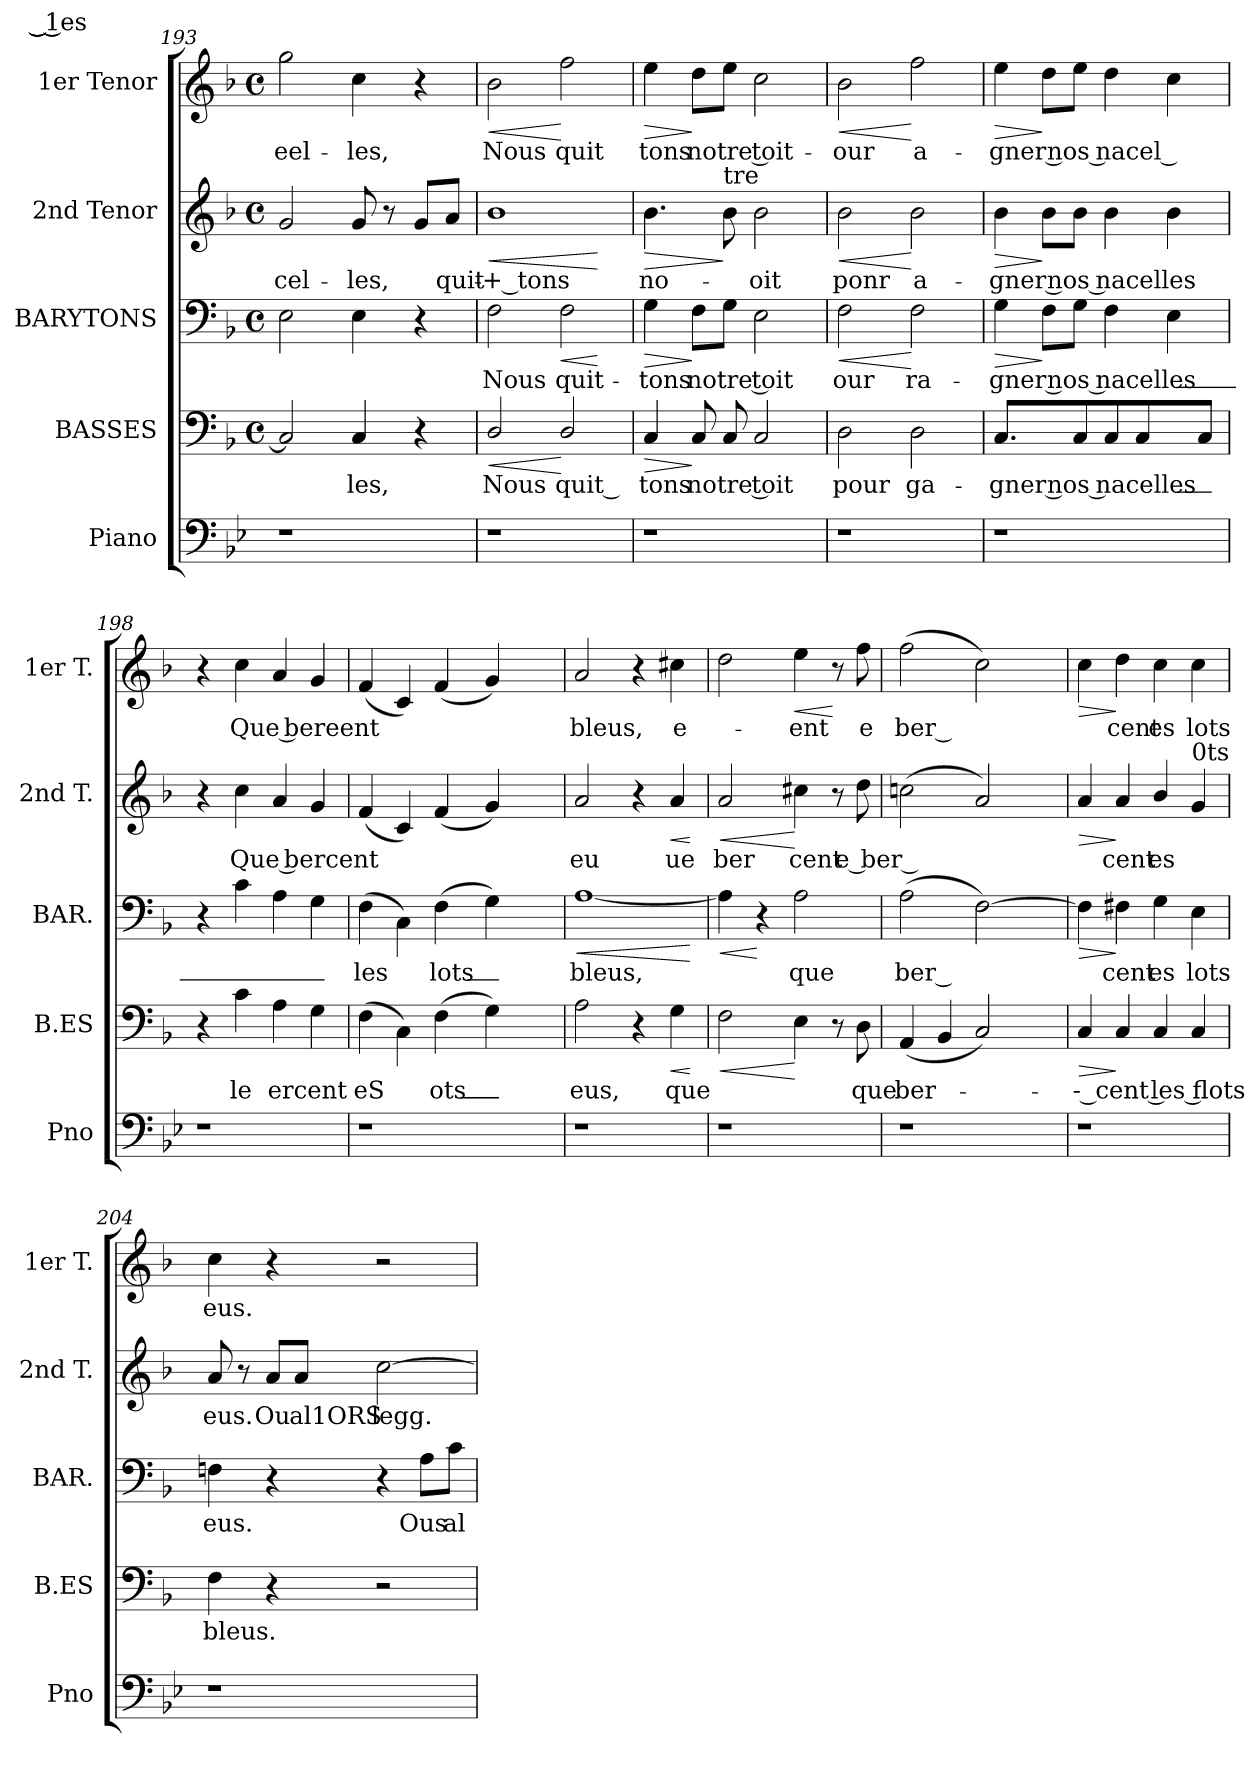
**kern	**kern	**text	**dynam	**kern	**text	**dynam	**kern	**text	**dynam	**kern	**text	**dynam
*part5	*part4	*part4	*part4	*part3	*part3	*part3	*part2	*part2	*part2	*part1	*part1	*part1
*staff5	*staff4	*staff4	*staff4	*staff3	*staff3	*staff3	*staff2	*staff2	*staff2	*staff1	*staff1	*staff1
*I"Piano	*I"BASSES	*	*	*I"BARYTONS	*	*	*I"2nd Tenor	*	*	*I"1er Tenor	*	*
*I'Pno	*I'B.ES	*	*	*I'BAR.	*	*	*I'2nd T.	*	*	*I'1er T.	*	*
*clefF4	*clefF4	*	*	*clefF4	*	*	*clefG2	*	*	*clefG2	*	*
*k[b-e-]	*k[b-]	*	*	*k[b-]	*	*	*k[b-]	*	*	*k[b-]	*	*
*	*M4/4	*	*	*M4/4	*	*	*M4/4	*	*	*M4/4	*	*
*	*met(c)	*	*	*met(c)	*	*	*met(c)	*	*	*met(c)	*	*
=193	=193	=193	=193	=193	=193	=193	=193	=193	=193	=193	=193	=193
1r	2C/]	.	.	2E\	.	.	2g/	-cel-	.	2gg\	-eel-	.
.	4C/	les,	.	4E\	.	.	8g/	-les,	.	4cc\	-les,	.
.	.	.	.	.	.	.	8r	Nous	.	.	.	.
.	4r	.	.	4r	.	.	8g/L	.	.	4r	.	.
.	.	.	.	.	.	.	8a/J	quit-	.	.	.	.
=194	=194	=194	=194	=194	=194	=194	=194	=194	=194	=194	=194	=194
!	!	!	!LO:HP:b	!	!	!	!	!	!LO:HP:b	!	!	!LO:HP:b
1r	2D/	Nous	<	2F\	-Nous	.	1b-/	-+_tons	<	2b-\	Nous	<
!	!	!	!	!	!	!LO:HP:b	!	!	!	!	!	!
.	2D/	quit _	[	2F\	quit-	<	.	.	.	2ff\	quit_	[
.	.	.	.	.	.	[	.	.	[	.	.	.
=195	=195	=195	=195	=195	=195	=195	=195	=195	=195	=195	=195	=195
!	!	!	!LO:HP:b	!	!	!LO:HP:b	!	!	!LO:HP:b	!	!	!LO:HP:b
1r	4C/	tons	>	4G\	-tons	>	4.b-\	no-	>	4ee\	tons	>
.	8C/	notre toit	]	8F\L	notre toit	]	.	.	.	8dd\L	notre toit-	]
!	!	!	!	!	!	!	!LO:TX:a:t=tre	!	!	!	!	!
.	8C/	.	.	8G\J	.	.	8b-\	.	]	8ee\J	.	.
.	2C/	.	.	2E\	.	.	2b-\	-oit	.	2cc\	.	.
!!LO:LB:g=z
=196	=196	=196	=196	=196	=196	=196	=196	=196	=196	=196	=196	=196
!	!	!	!	!	!	!LO:HP:b	!	!	!LO:HP:b	!	!	!LO:HP:b
1r	2D\	pour	.	2F\	our	<	2b-\	ponr	<	2b-\	-our	<
.	2D\	ga-	.	2F\	ra-	[	2b-\	a-	[	2ff\	a-	[
=197	=197	=197	=197	=197	=197	=197	=197	=197	=197	=197	=197	=197
!	!	!	!	!	!	!LO:HP:b	!	!	!LO:HP:b	!	!	!LO:HP:b
1r	4.C/	-gner nos nacelles_	.	4G\	-gner nos nacelles_	>	4b-\	-gner nos nacelles	>	4ee\	-gner nos nacel _1es_	>
.	.	.	.	8F\L	.	]	8b-\L	.	]	8dd\L	.	]
.	8C/	.	.	8G\J	.	.	8b-\J	.	.	8ee\J	.	.
.	8C/	.	.	4F\	.	.	4b-\	.	.	4dd\	.	.
.	4C/	.	.	.	.	.	.	.	.	.	.	.
.	.	.	.	4E\	.	.	4b-\	.	.	4cc\	.	.
.	8C/J	.	.	.	.	.	.	.	.	.	.	.
=198	=198	=198	=198	=198	=198	=198	=198	=198	=198	=198	=198	=198
1r	4r	.	.	4r	Que bercent	.	4r	.	.	4r	.	.
.	4c\	le	.	4c\	.	.	4cc\	Que bercent	.	4cc\	Que bereent	.
.	4A\	ercent	.	4A\	.	.	4a/	.	.	4a/	.	.
.	4G\	.	.	4G\	.	.	4g/	.	.	4g/	.	.
=199	=199	=199	=199	=199	=199	=199	=199	=199	=199	=199	=199	=199
1r	(4F\	eS	.	(4F\	les­	.	(4f/	.	.	(4f/	.	.
.	4C\)	.	.	4C\)	.	.	4c/)	.	.	4c/)	.	.
.	(4F\	ots_	.	(4F\	lots_	.	(4f/	.	.	(4f/	.	.
.	4G\)	.	.	4G\)	.	.	4g/)	.	.	4g/)	.	.
=200	=200	=200	=200	=200	=200	=200	=200	=200	=200	=200	=200	=200
!	!	!	!	!	!	!LO:HP:b	!	!	!	!	!	!
1r	2A\	eus,	.	[1A/	bleus,	<	2a/	eu	.	2a/	bleus,	.
.	4r	.	.	.	.	.	4r	.	.	4r	.	.
!	!	!	!LO:HP:b	!	!	!	!	!	!LO:HP:b	!	!	!
.	4G\	que	<	.	.	.	4a/	ue	<	4cc#X\	e-	.
.	.	.	[	.	.	[	.	.	[	.	.	.
!!LO:LB:g=z
=201	=201	=201	=201	=201	=201	=201	=201	=201	=201	=201	=201	=201
!	!	!	!LO:HP:b	!	!	!LO:HP:b	!	!	!LO:HP:b	!	!	!
1r	2F\	.	<	4A\]	.	<	2a/	ber-_	<	2dd\	.	.
.	.	.	.	4r	.	[	.	.	.	.	.	.
!	!	!	!	!	!	!	!	!	!	!	!	!LO:HP:b
.	4E\	.	[	2A\	que	.	4cc#X\	cent	[	4ee\	-ent	<
.	8r	.	.	.	.	.	8r	.	.	8r	.	[
.	8D\	que	.	.	.	.	8dd\	e ber _	.	8ff\	e	.
=202	=202	=202	=202	=202	=202	=202	=202	=202	=202	=202	=202	=202
1r	(4AA/	ber-	.	(2A\	ber _	.	(2ccn\	.	.	(2ff\	ber _	.
.	4BB-/	.	.	.	.	.	.	.	.	.	.	.
.	2C/)	.	.	[2F\)	.	.	2a/)	.	.	2cc\)	.	.
=203	=203	=203	=203	=203	=203	=203	=203	=203	=203	=203	=203	=203
!	!	!	!LO:HP:b	!	!	!LO:HP:b	!	!	!LO:HP:b	!	!	!LO:HP:b
1r	4C/	-- cent les flots	>	4F\]	_ cent	>	4a/	_ cent	>	4cc\	.	>
.	4C/	.	]	4F#X\	.	]	4a/	.	]	4dd\	cent	]
.	4C/	.	.	4G\	es	.	4b-/	es	.	4cc\	es	.
!	!	!	!	!	!	!	!LO:TX:a:t=0ts	!	!	!	!	!
.	4C/	.	.	4E\	lots	.	4g/	.	.	4cc\	lots	.
=204	=204	=204	=204	=204	=204	=204	=204	=204	=204	=204	=204	=204
1r	4F\	bleus.-	.	4Fn\	eus.	.	8a/	eus.	.	4cc\	eus.	.
.	.	.	.	.	.	.	8r	.	.	.	.	.
.	4r	.	.	4r	.	.	8a/L	Ou	.	4r	.	.
.	.	.	.	.	.	.	8a/J	al1ORS	.	.	.	.
.	2r	.	.	4r	.	.	[2cc\	legg.	.	2r	.	.
.	.	.	.	8A\L	Ous	.	.	.	.	.	.	.
.	.	.	.	8c\J	al-	.	.	.	.	.	.	.
=	=	=	=	=	=	=	=	=	=	=	=	=
*-	*-	*-	*-	*-	*-	*-	*-	*-	*-	*-	*-	*-
